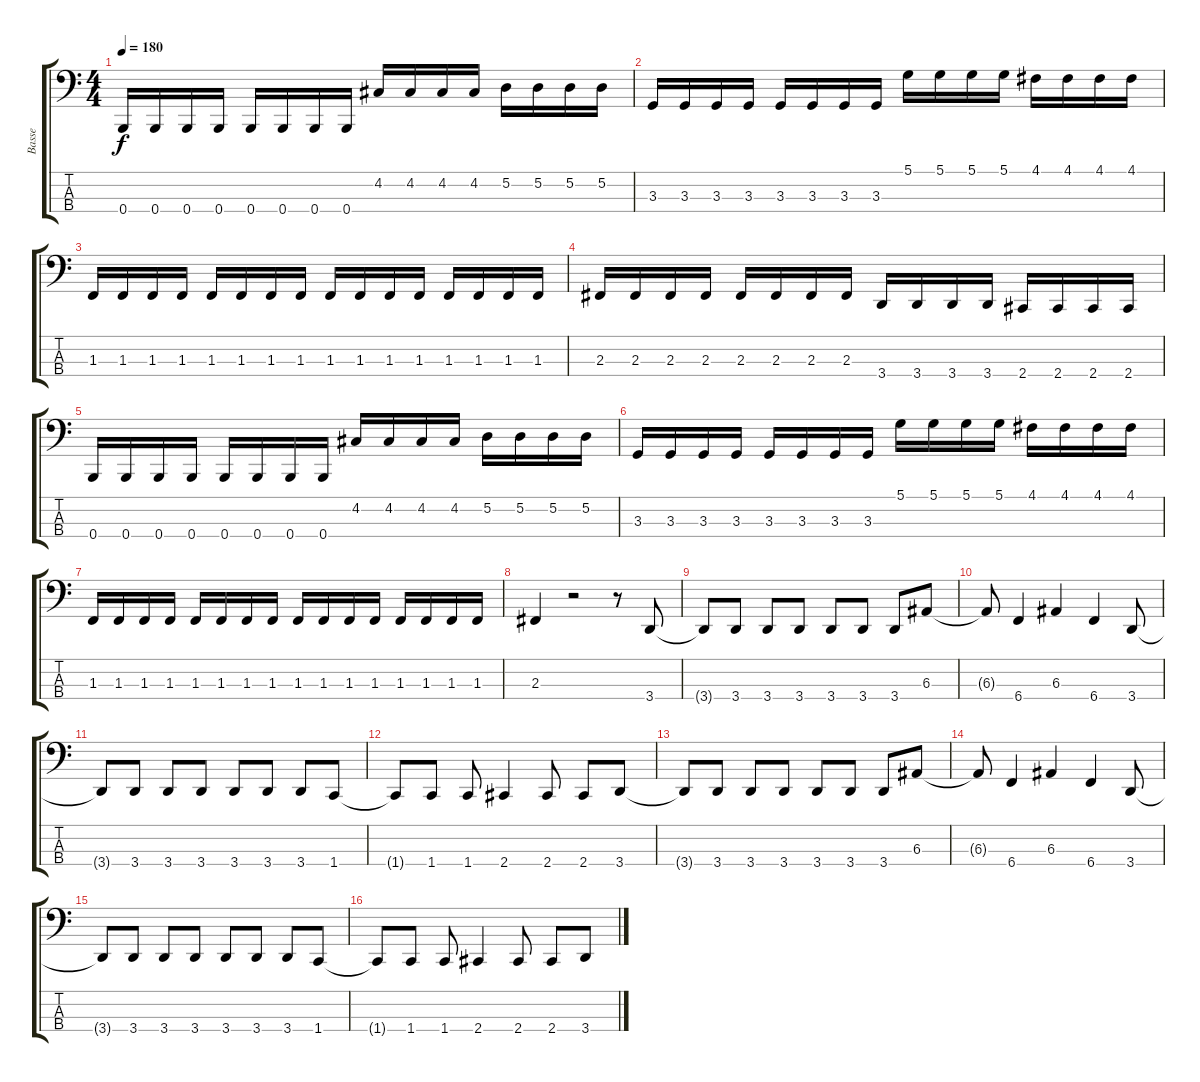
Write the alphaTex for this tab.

\track ("Basse" "Basse") {instrument electricbasspick}
\staff {score tabs}
\tuning (D2 A1 E1 B0) {hide}
\ts (4 4)
\tempo 180
\clef f4
\ks c
0.4.16{dy f} 0.4.16 0.4.16 0.4.16 0.4.16 0.4.16 0.4.16 0.4.16 4.2.16 4.2.16 4.2.16 4.2.16 5.2.16 5.2.16 5.2.16 5.2.16 |
3.3.16 3.3.16 3.3.16 3.3.16 3.3.16 3.3.16 3.3.16 3.3.16 5.1.16 5.1.16 5.1.16 5.1.16 4.1.16 4.1.16 4.1.16 4.1.16 |
1.3.16 1.3.16 1.3.16 1.3.16 1.3.16 1.3.16 1.3.16 1.3.16 1.3.16 1.3.16 1.3.16 1.3.16 1.3.16 1.3.16 1.3.16 1.3.16 |
2.3.16 2.3.16 2.3.16 2.3.16 2.3.16 2.3.16 2.3.16 2.3.16 3.4.16 3.4.16 3.4.16 3.4.16 2.4.16 2.4.16 2.4.16 2.4.16 |
0.4.16 0.4.16 0.4.16 0.4.16 0.4.16 0.4.16 0.4.16 0.4.16 4.2.16 4.2.16 4.2.16 4.2.16 5.2.16 5.2.16 5.2.16 5.2.16 |
3.3.16 3.3.16 3.3.16 3.3.16 3.3.16 3.3.16 3.3.16 3.3.16 5.1.16 5.1.16 5.1.16 5.1.16 4.1.16 4.1.16 4.1.16 4.1.16 |
1.3.16 1.3.16 1.3.16 1.3.16 1.3.16 1.3.16 1.3.16 1.3.16 1.3.16 1.3.16 1.3.16 1.3.16 1.3.16 1.3.16 1.3.16 1.3.16 |
2.3.4 r.2 r.8 3.4.8 |
3.4{t}.8 3.4.8 3.4.8 3.4.8 3.4.8 3.4.8 3.4.8 6.3.8 |
6.3{t}.8 6.4.4 6.3.4 6.4.4 3.4.8 |
3.4{t}.8 3.4.8 3.4.8 3.4.8 3.4.8 3.4.8 3.4.8 1.4.8 |
1.4{t}.8 1.4.8 1.4.8 2.4.4 2.4.8 2.4.8 3.4.8 |
3.4{t}.8 3.4.8 3.4.8 3.4.8 3.4.8 3.4.8 3.4.8 6.3.8 |
6.3{t}.8 6.4.4 6.3.4 6.4.4 3.4.8 |
3.4{t}.8 3.4.8 3.4.8 3.4.8 3.4.8 3.4.8 3.4.8 1.4.8 |
1.4{t}.8 1.4.8 1.4.8 2.4.4 2.4.8 2.4.8 3.4.8
